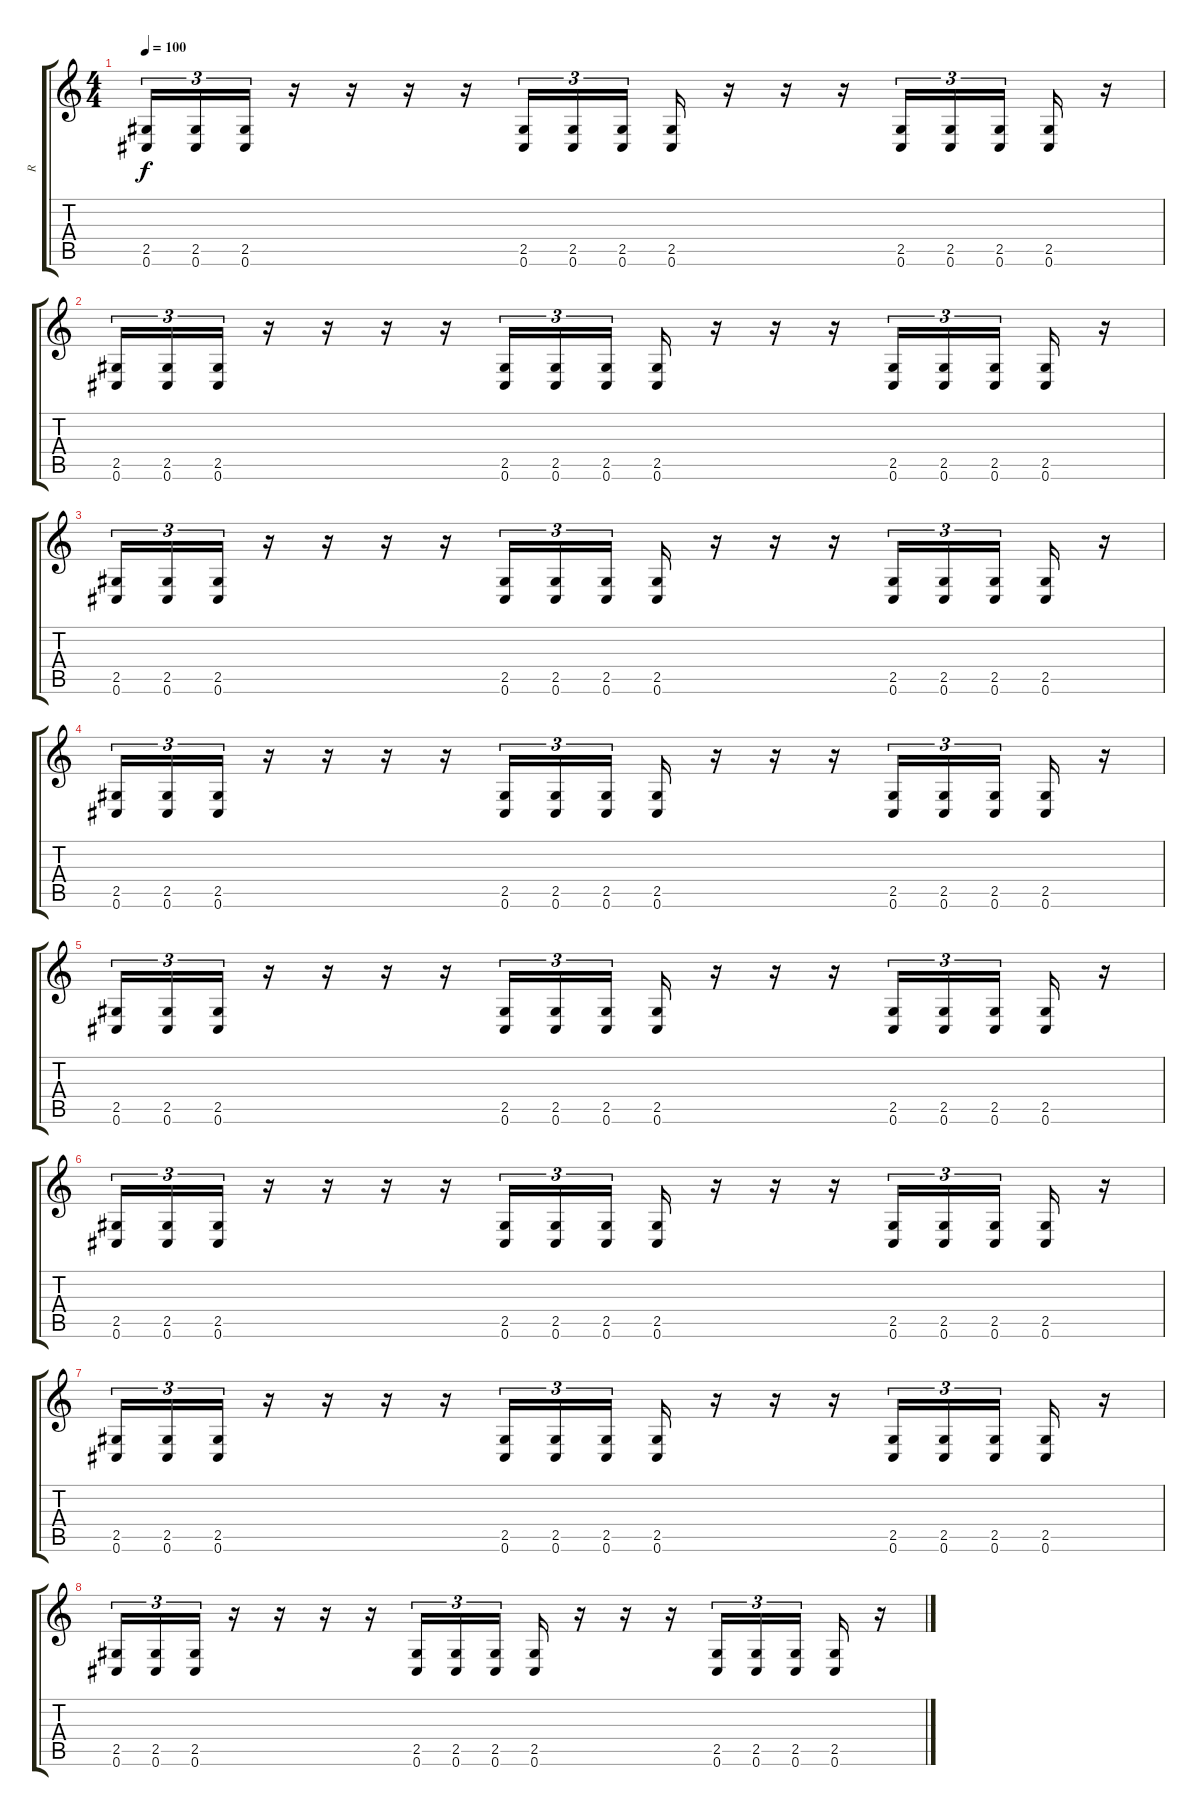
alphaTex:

\track ("R" "R") {instrument distortionguitar}
\staff {score tabs}
\tuning (Db4 Ab3 E3 B2 Gb2 Db2) {hide}
\ts (4 4)
\tempo 100
\clef g2
\ks c
(2.5 0.6).16{tu (3 2) dy f instrument distortionguitar} (2.5 0.6).16{tu (3 2)} (2.5 0.6).16{tu (3 2)} r.16 r.16 r.16 r.16 (2.5 0.6).16{tu (3 2)} (2.5 0.6).16{tu (3 2)} (2.5 0.6).16{tu (3 2)} (2.5 0.6).16 r.16 r.16 r.16 (2.5 0.6).16{tu (3 2)} (2.5 0.6).16{tu (3 2)} (2.5 0.6).16{tu (3 2)} (2.5 0.6).16 r.16 |
(2.5 0.6).16{tu (3 2)} (2.5 0.6).16{tu (3 2)} (2.5 0.6).16{tu (3 2)} r.16 r.16 r.16 r.16 (2.5 0.6).16{tu (3 2)} (2.5 0.6).16{tu (3 2)} (2.5 0.6).16{tu (3 2)} (2.5 0.6).16 r.16 r.16 r.16 (2.5 0.6).16{tu (3 2)} (2.5 0.6).16{tu (3 2)} (2.5 0.6).16{tu (3 2)} (2.5 0.6).16 r.16 |
(2.5 0.6).16{tu (3 2)} (2.5 0.6).16{tu (3 2)} (2.5 0.6).16{tu (3 2)} r.16 r.16 r.16 r.16 (2.5 0.6).16{tu (3 2)} (2.5 0.6).16{tu (3 2)} (2.5 0.6).16{tu (3 2)} (2.5 0.6).16 r.16 r.16 r.16 (2.5 0.6).16{tu (3 2)} (2.5 0.6).16{tu (3 2)} (2.5 0.6).16{tu (3 2)} (2.5 0.6).16 r.16 |
(2.5 0.6).16{tu (3 2)} (2.5 0.6).16{tu (3 2)} (2.5 0.6).16{tu (3 2)} r.16 r.16 r.16 r.16 (2.5 0.6).16{tu (3 2)} (2.5 0.6).16{tu (3 2)} (2.5 0.6).16{tu (3 2)} (2.5 0.6).16 r.16 r.16 r.16 (2.5 0.6).16{tu (3 2)} (2.5 0.6).16{tu (3 2)} (2.5 0.6).16{tu (3 2)} (2.5 0.6).16 r.16 |
\section ("" "")
(2.5 0.6).16{tu (3 2)} (2.5 0.6).16{tu (3 2)} (2.5 0.6).16{tu (3 2)} r.16 r.16 r.16 r.16 (2.5 0.6).16{tu (3 2)} (2.5 0.6).16{tu (3 2)} (2.5 0.6).16{tu (3 2)} (2.5 0.6).16 r.16 r.16 r.16 (2.5 0.6).16{tu (3 2)} (2.5 0.6).16{tu (3 2)} (2.5 0.6).16{tu (3 2)} (2.5 0.6).16 r.16 |
(2.5 0.6).16{tu (3 2)} (2.5 0.6).16{tu (3 2)} (2.5 0.6).16{tu (3 2)} r.16 r.16 r.16 r.16 (2.5 0.6).16{tu (3 2)} (2.5 0.6).16{tu (3 2)} (2.5 0.6).16{tu (3 2)} (2.5 0.6).16 r.16 r.16 r.16 (2.5 0.6).16{tu (3 2)} (2.5 0.6).16{tu (3 2)} (2.5 0.6).16{tu (3 2)} (2.5 0.6).16 r.16 |
(2.5 0.6).16{tu (3 2)} (2.5 0.6).16{tu (3 2)} (2.5 0.6).16{tu (3 2)} r.16 r.16 r.16 r.16 (2.5 0.6).16{tu (3 2)} (2.5 0.6).16{tu (3 2)} (2.5 0.6).16{tu (3 2)} (2.5 0.6).16 r.16 r.16 r.16 (2.5 0.6).16{tu (3 2)} (2.5 0.6).16{tu (3 2)} (2.5 0.6).16{tu (3 2)} (2.5 0.6).16 r.16 |
(2.5 0.6).16{tu (3 2)} (2.5 0.6).16{tu (3 2)} (2.5 0.6).16{tu (3 2)} r.16 r.16 r.16 r.16 (2.5 0.6).16{tu (3 2)} (2.5 0.6).16{tu (3 2)} (2.5 0.6).16{tu (3 2)} (2.5 0.6).16 r.16 r.16 r.16 (2.5 0.6).16{tu (3 2)} (2.5 0.6).16{tu (3 2)} (2.5 0.6).16{tu (3 2)} (2.5 0.6).16 r.16
